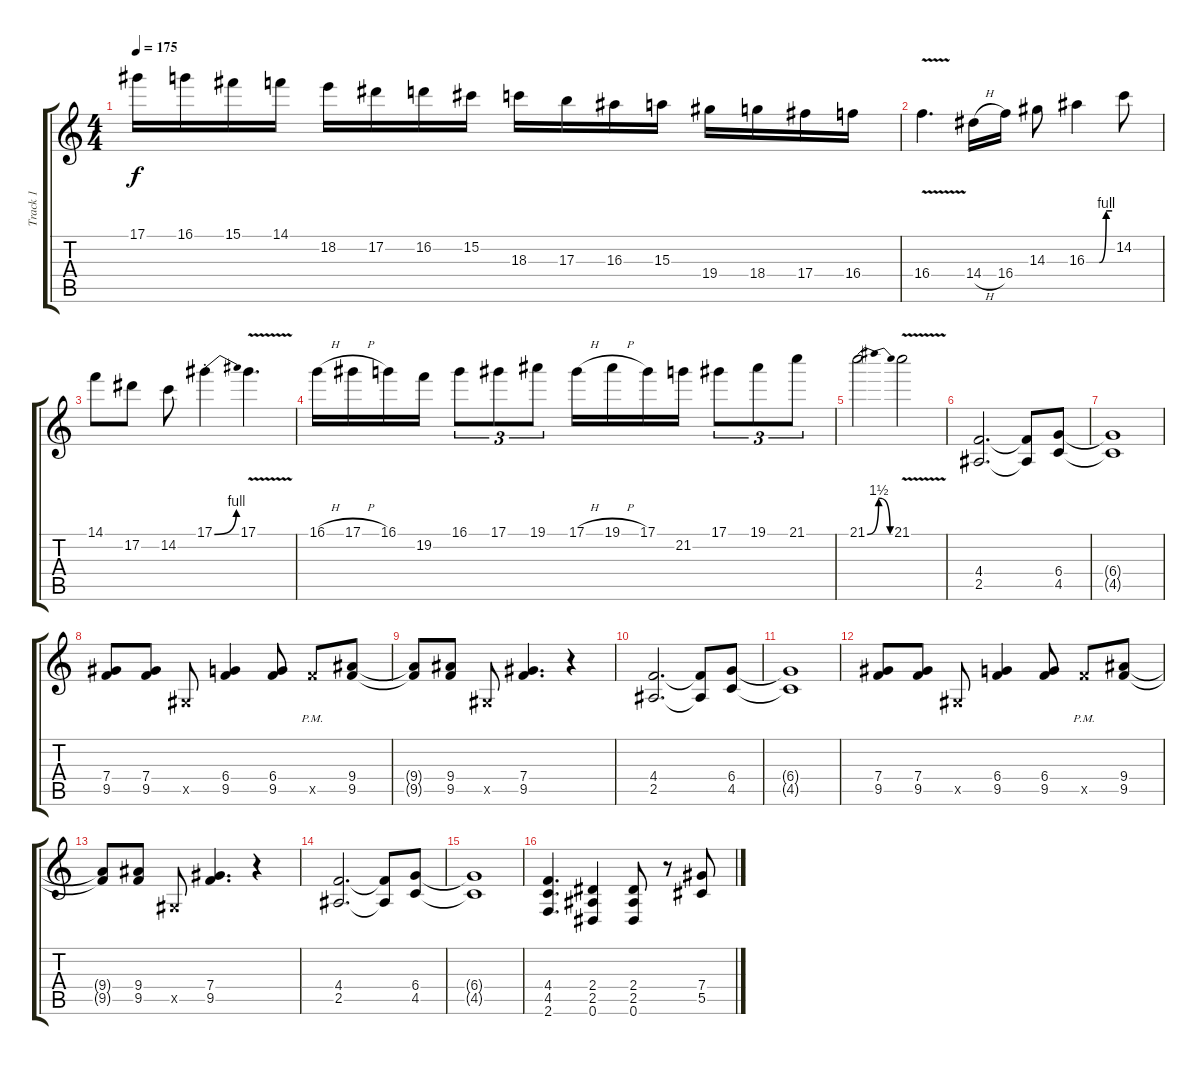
\track ("Track 1" "Track 1") {instrument overdrivenguitar}
\staff {score tabs}
\tuning (Eb4 Bb3 Gb3 Db3 Ab2 Eb2) {hide}
\ts (4 4)
\tempo 175
\clef g2
\ks c
17.1.16{dy f} 16.1.16 15.1.16 14.1.16 18.2.16 17.2.16 16.2.16 15.2.16 18.3.16 17.3.16 16.3.16 15.3.16 19.4.16 18.4.16 17.4.16 16.4.16 |
16.4{v}.4{d} 14.4{h}.16 16.4.16 14.3.8 16.3{be (custom 0 0 30 0 46 4 60 4)}.4 14.2.8 |
14.1.8 17.2.8 14.2.8 17.1{be (bend 0 0 60 4) st}.4 17.1{v}.4{d} |
16.1{h}.16 17.1{h}.16 16.1.16 19.2.16 16.1.8{tu (3 2)} 17.1.8{tu (3 2)} 19.1.8{tu (3 2)} 17.1{h}.16 19.1{h}.16 17.1.16 21.2.16 17.1.8{tu (3 2)} 19.1.8{tu (3 2)} 21.1.8{tu (3 2)} |
21.1{be (bendrelease 0 0 15 6 45 6 60 0)}.2 21.1{v}.2 |
(4.4 2.5).2{d} (4.4{t} 2.5{t}).8 (6.4 4.5).8 |
(6.4{t} 4.5{t}).1 |
(7.4 9.5).8 (7.4 9.5).8 0.5{x}.8 (6.4 9.5).4 (6.4 9.5).8 9.5{pm x}.8 (9.4 9.5).8 |
(9.4{t} 9.5{t}).8 (9.4 9.5).8 0.5{x}.8 (7.4 9.5).4{d} r.4 |
(4.4 2.5).2{d} (4.4{t} 2.5{t}).8 (6.4 4.5).8 |
(6.4{t} 4.5{t}).1 |
(7.4 9.5).8 (7.4 9.5).8 0.5{x}.8 (6.4 9.5).4 (6.4 9.5).8 9.5{pm x}.8 (9.4 9.5).8 |
(9.4{t} 9.5{t}).8 (9.4 9.5).8 0.5{x}.8 (7.4 9.5).4{d} r.4 |
(4.4 2.5).2{d} (4.4{t} 2.5{t}).8 (6.4 4.5).8 |
(6.4{t} 4.5{t}).1 |
(4.4 4.5 2.6).4{d} (2.4 2.5 0.6).4 (2.4 2.5 0.6).8 r.8 (7.4 5.5).8
